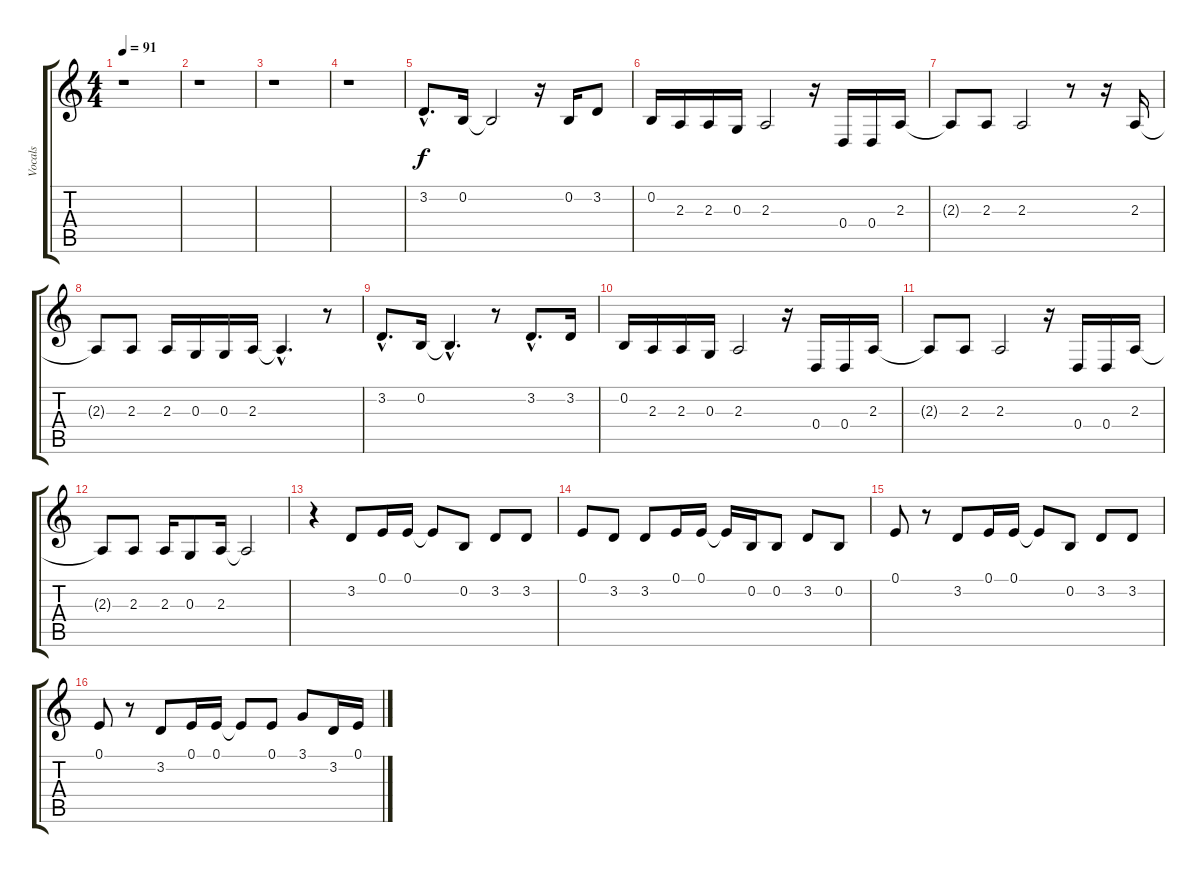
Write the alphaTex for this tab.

\track ("Vocals" "Vocals") {instrument drawbarorgan}
\staff {score tabs}
\tuning (E4 B3 G3 D3 A2 E2) {hide}
\ts (4 4)
\tempo 91
\clef g2
\ks c
r.1{dy f instrument drawbarorgan} |
r.1 |
r.1 |
r.1 |
3.2{hac}.8{d} 0.2.16 0.2{t}.2 r.16 0.2.16 3.2.8 |
0.2.16 2.3.16 2.3.16 0.3.16 2.3.2 r.16 0.4.16 0.4.16 2.3.16 |
2.3{t}.8 2.3.8 2.3.2 r.8 r.16 2.3.16 |
2.3{t}.8 2.3.8 2.3.16 0.3.16 0.3.16 2.3.16 2.3{hac t}.4{d} r.8 |
3.2{hac}.8{d} 0.2.16 0.2{hac t}.4{d} r.8 3.2{hac}.8{d} 3.2.16 |
0.2.16 2.3.16 2.3.16 0.3.16 2.3.2 r.16 0.4.16 0.4.16 2.3.16 |
2.3{t}.8 2.3.8 2.3.2 r.16 0.4.16 0.4.16 2.3.16 |
2.3{t}.8 2.3.8 2.3.16 0.3.8 2.3.16 2.3{t}.2 |
r.4 3.2.8 0.1.16 0.1.16 0.1{t}.8 0.2.8 3.2.8 3.2.8 |
0.1.8 3.2.8 3.2.8 0.1.16 0.1.16 0.1{t}.16 0.2.16 0.2.8 3.2.8 0.2.8 |
0.1.8 r.8 3.2.8 0.1.16 0.1.16 0.1{t}.8 0.2.8 3.2.8 3.2.8 |
0.1.8 r.8 3.2.8 0.1.16 0.1.16 0.1{t}.8 0.1.8 3.1.8 3.2.16 0.1.16
